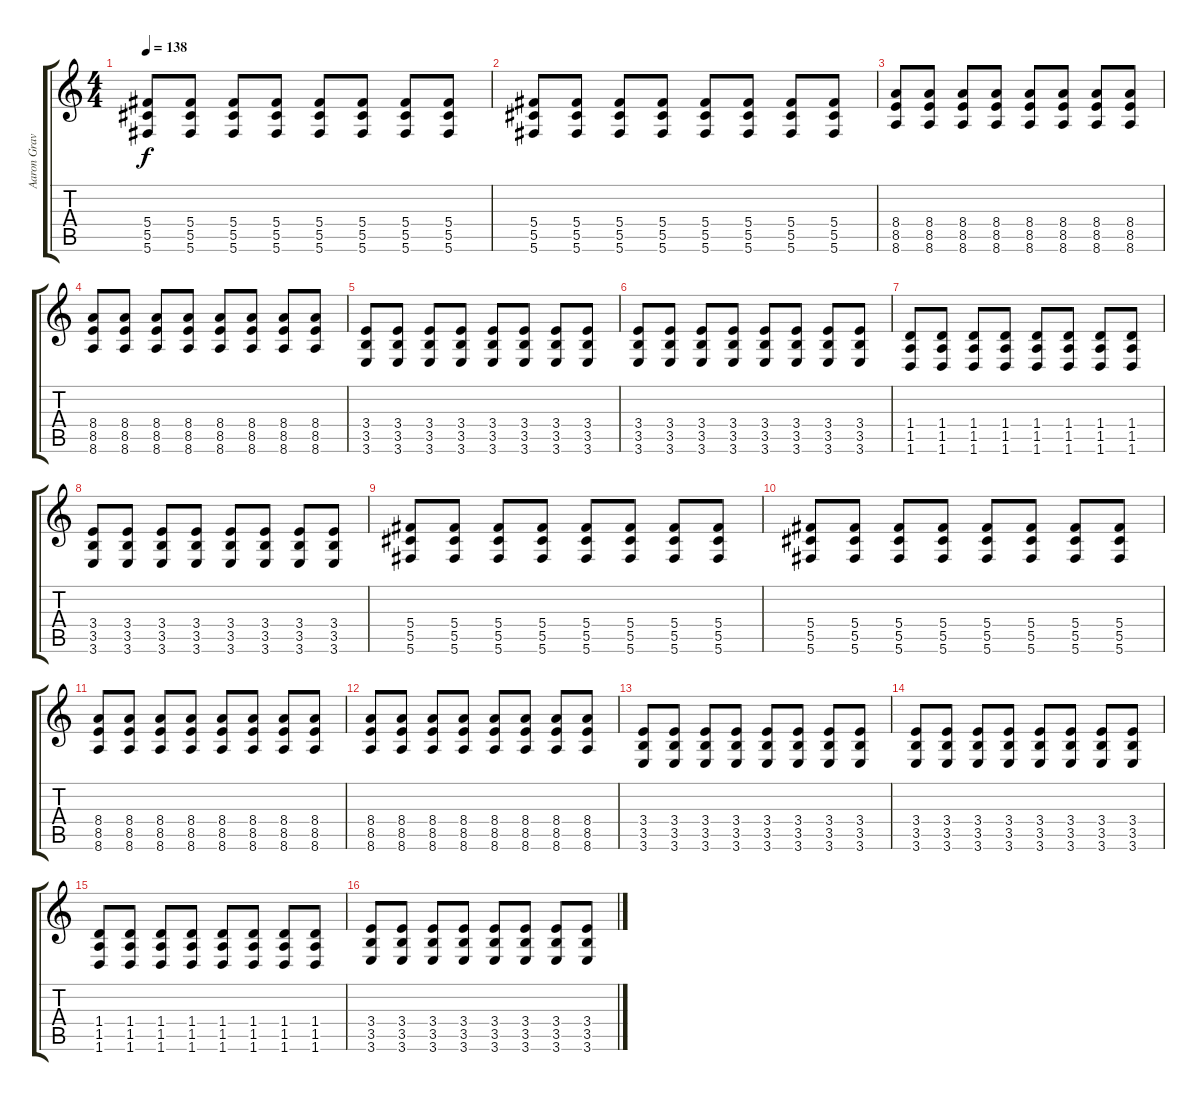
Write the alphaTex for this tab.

\track ("Aaron Graves" "Aaron Grav") {instrument overdrivenguitar}
\staff {score tabs}
\tuning (Eb4 Bb3 Gb3 Db3 Ab2 Db2) {hide}
\ts (4 4)
\tempo 138
\clef g2
\ks c
(5.4 5.5 5.6).8{dy f} (5.4 5.5 5.6).8 (5.4 5.5 5.6).8 (5.4 5.5 5.6).8 (5.4 5.5 5.6).8 (5.4 5.5 5.6).8 (5.4 5.5 5.6).8 (5.4 5.5 5.6).8 |
(5.4 5.5 5.6).8 (5.4 5.5 5.6).8 (5.4 5.5 5.6).8 (5.4 5.5 5.6).8 (5.4 5.5 5.6).8 (5.4 5.5 5.6).8 (5.4 5.5 5.6).8 (5.4 5.5 5.6).8 |
(8.4 8.5 8.6).8 (8.4 8.5 8.6).8 (8.4 8.5 8.6).8 (8.4 8.5 8.6).8 (8.4 8.5 8.6).8 (8.4 8.5 8.6).8 (8.4 8.5 8.6).8 (8.4 8.5 8.6).8 |
(8.4 8.5 8.6).8 (8.4 8.5 8.6).8 (8.4 8.5 8.6).8 (8.4 8.5 8.6).8 (8.4 8.5 8.6).8 (8.4 8.5 8.6).8 (8.4 8.5 8.6).8 (8.4 8.5 8.6).8 |
(3.4 3.5 3.6).8 (3.4 3.5 3.6).8 (3.4 3.5 3.6).8 (3.4 3.5 3.6).8 (3.4 3.5 3.6).8 (3.4 3.5 3.6).8 (3.4 3.5 3.6).8 (3.4 3.5 3.6).8 |
(3.4 3.5 3.6).8 (3.4 3.5 3.6).8 (3.4 3.5 3.6).8 (3.4 3.5 3.6).8 (3.4 3.5 3.6).8 (3.4 3.5 3.6).8 (3.4 3.5 3.6).8 (3.4 3.5 3.6).8 |
(1.4 1.5 1.6).8 (1.4 1.5 1.6).8 (1.4 1.5 1.6).8 (1.4 1.5 1.6).8 (1.4 1.5 1.6).8 (1.4 1.5 1.6).8 (1.4 1.5 1.6).8 (1.4 1.5 1.6).8 |
(3.4 3.5 3.6).8 (3.4 3.5 3.6).8 (3.4 3.5 3.6).8 (3.4 3.5 3.6).8 (3.4 3.5 3.6).8 (3.4 3.5 3.6).8 (3.4 3.5 3.6).8 (3.4 3.5 3.6).8 |
(5.4 5.5 5.6).8 (5.4 5.5 5.6).8 (5.4 5.5 5.6).8 (5.4 5.5 5.6).8 (5.4 5.5 5.6).8 (5.4 5.5 5.6).8 (5.4 5.5 5.6).8 (5.4 5.5 5.6).8 |
(5.4 5.5 5.6).8 (5.4 5.5 5.6).8 (5.4 5.5 5.6).8 (5.4 5.5 5.6).8 (5.4 5.5 5.6).8 (5.4 5.5 5.6).8 (5.4 5.5 5.6).8 (5.4 5.5 5.6).8 |
(8.4 8.5 8.6).8 (8.4 8.5 8.6).8 (8.4 8.5 8.6).8 (8.4 8.5 8.6).8 (8.4 8.5 8.6).8 (8.4 8.5 8.6).8 (8.4 8.5 8.6).8 (8.4 8.5 8.6).8 |
(8.4 8.5 8.6).8 (8.4 8.5 8.6).8 (8.4 8.5 8.6).8 (8.4 8.5 8.6).8 (8.4 8.5 8.6).8 (8.4 8.5 8.6).8 (8.4 8.5 8.6).8 (8.4 8.5 8.6).8 |
(3.4 3.5 3.6).8 (3.4 3.5 3.6).8 (3.4 3.5 3.6).8 (3.4 3.5 3.6).8 (3.4 3.5 3.6).8 (3.4 3.5 3.6).8 (3.4 3.5 3.6).8 (3.4 3.5 3.6).8 |
(3.4 3.5 3.6).8 (3.4 3.5 3.6).8 (3.4 3.5 3.6).8 (3.4 3.5 3.6).8 (3.4 3.5 3.6).8 (3.4 3.5 3.6).8 (3.4 3.5 3.6).8 (3.4 3.5 3.6).8 |
(1.4 1.5 1.6).8 (1.4 1.5 1.6).8 (1.4 1.5 1.6).8 (1.4 1.5 1.6).8 (1.4 1.5 1.6).8 (1.4 1.5 1.6).8 (1.4 1.5 1.6).8 (1.4 1.5 1.6).8 |
(3.4 3.5 3.6).8 (3.4 3.5 3.6).8 (3.4 3.5 3.6).8 (3.4 3.5 3.6).8 (3.4 3.5 3.6).8 (3.4 3.5 3.6).8 (3.4 3.5 3.6).8 (3.4 3.5 3.6).8
